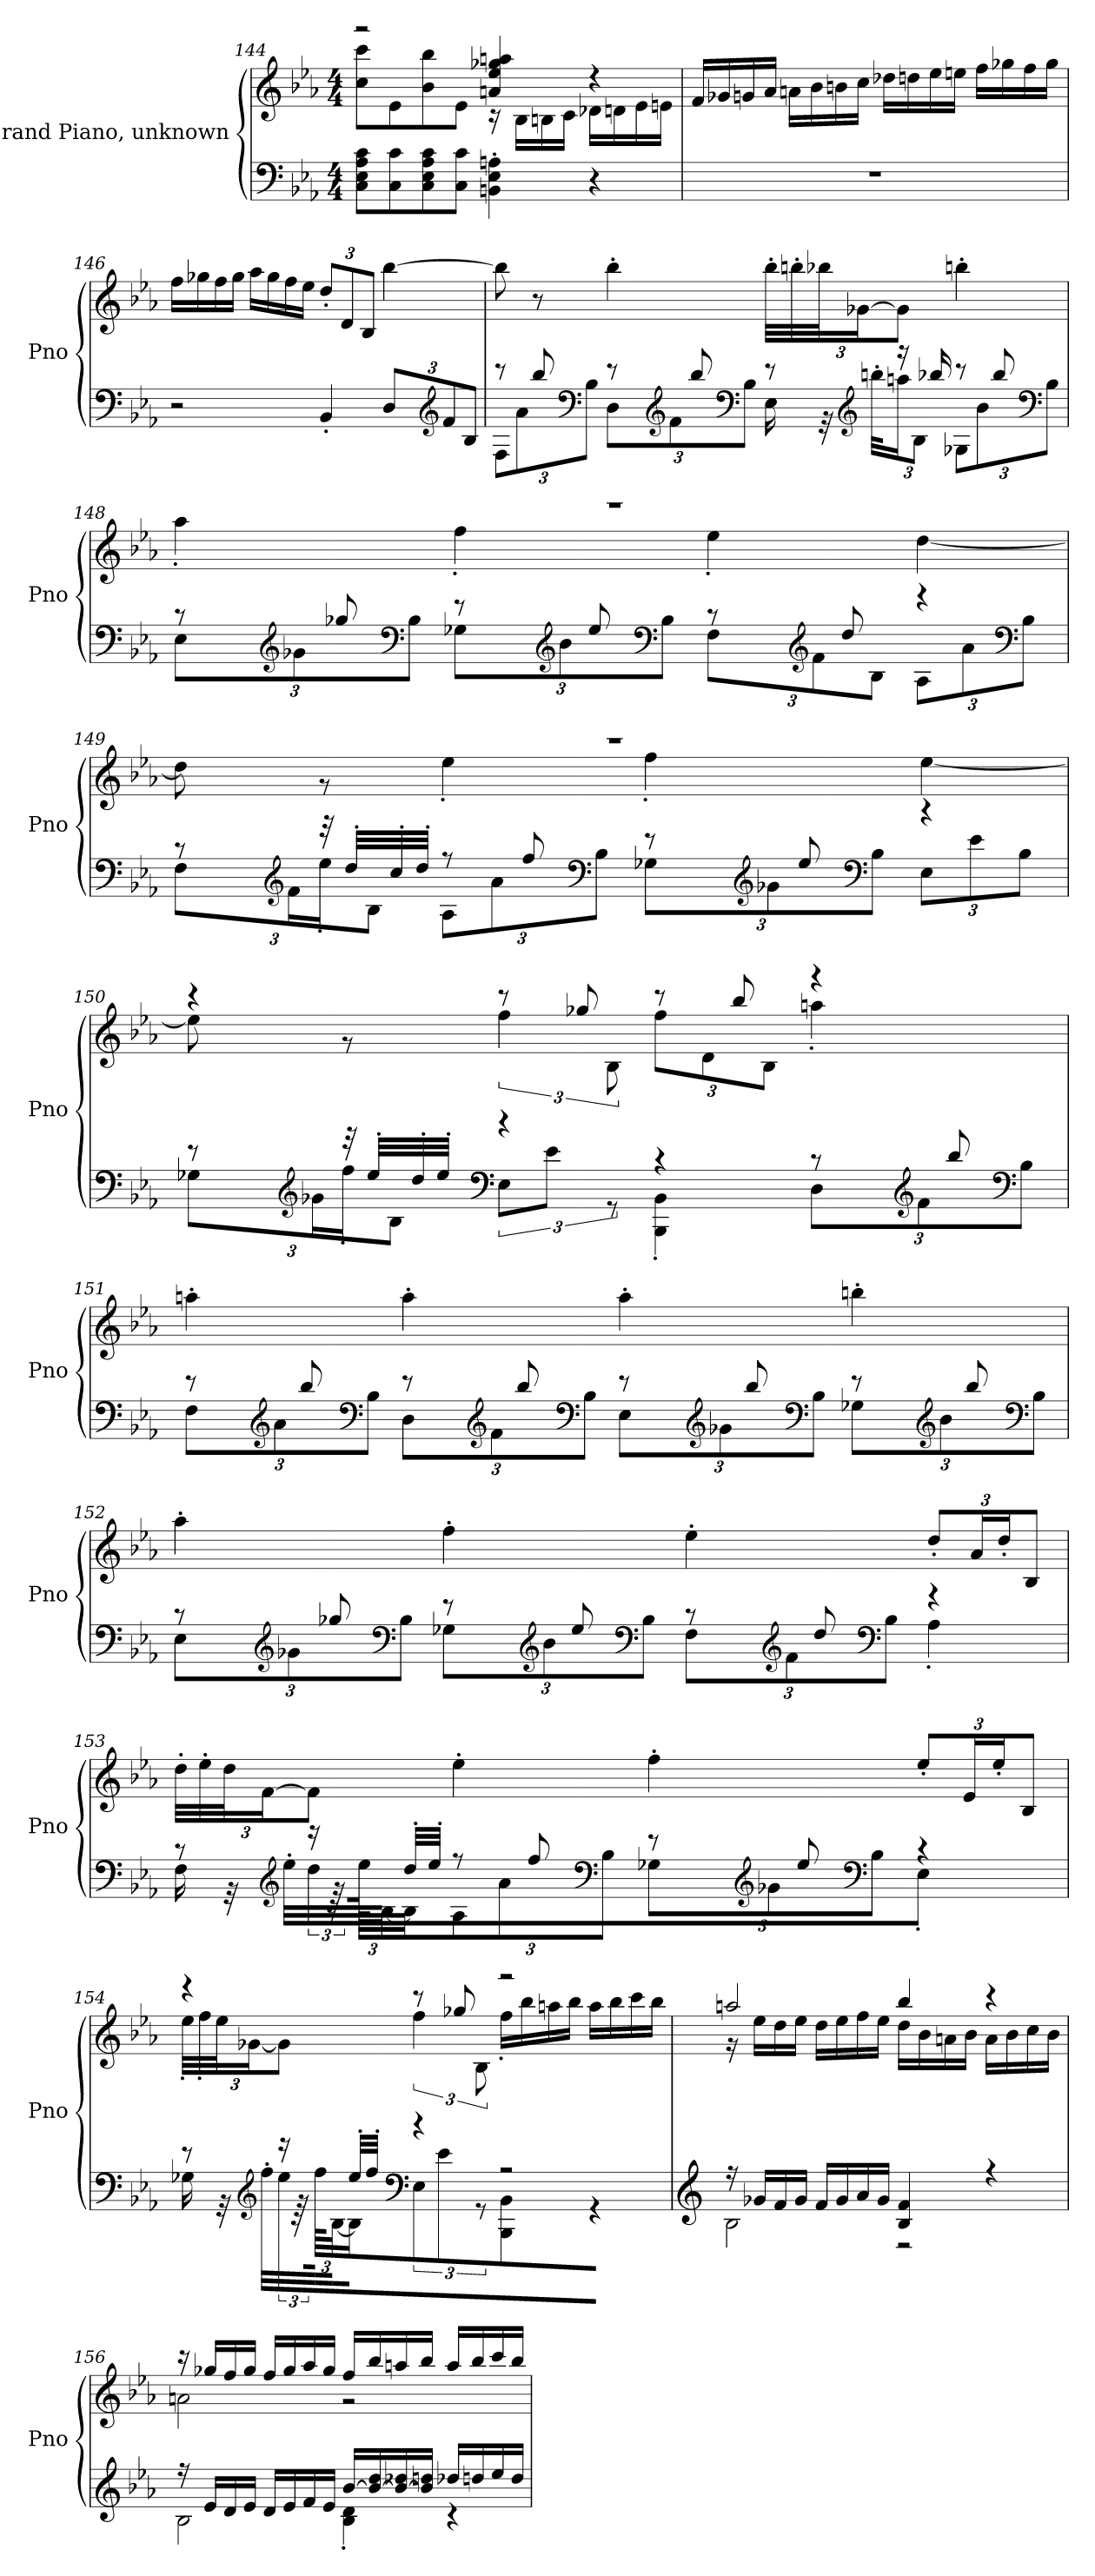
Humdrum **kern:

**kern	**kern
*part1	*part1
*staff2	*staff1
*I"Grand Piano, unknown	*
*I'Pno	*
*clefF4	*clefG2
*k[b-e-a-]	*k[b-e-a-]
*M4/4	*M4/4
=144	=144
*	*^
8C\ 8E-\ 8A-\ 8c\L	2r	8cc\ 8ccc\L
8C\ 8c\	.	8e-\
8C\ 8E-\ 8A-\ 8c\	.	8b-\ 8bb-\
8C\ 8c\J	.	8e-\J
4BBn\' 4E-\' 4An\'	4an/ 4ee-/ 4gg-X/ 4aan/	16r
.	.	16B-\LL
.	.	16Bn\
.	.	16c\JJ
4r	4r	16d-X\LL
.	.	16dn\
.	.	16e-\
.	.	16en\JJ
*	*v	*v
!!LO:LB:g=z
=145	=145
1r	16f/LL
.	16g-X/
.	16gn/
.	16a-/JJ
.	16an\LL
.	16b-\
.	16bn\
.	16cc\JJ
.	16dd-X\LL
.	16ddn\
.	16ee-\
.	16een\JJ
.	16ff\LL
.	16gg-X\
.	16ff\
.	16gg-\JJ
=146	=146
2r	16ff\LL
.	16gg-X\
.	16ff\
.	16gg-\JJ
.	16aa-\LL
.	16gg-\
.	16ff\
.	16ee-\JJ
*	*Xbrackettup
4BB-'/	12dd'/L
.	12d/
.	12B-/J
*Xbrackettup	*
12D/L	[4bb-\
*clefG2	*
12f/	.
12B-/J	.
!!LO:PB:g=z
=147	=147
*^	*
8r	12F\L	8bb-\]
.	12a-\	.
8bb-/	.	8r
*clefF4	*	*
.	12B-\J	.
8r	12D\L	4bb-'\
*clefG2	*	*
.	12f\	.
8bb-/	.	.
*clefF4	*	*
.	12B-\J	.
8r	16E-\	32bb-'\LLL
.	.	32bbn'\
.	32r	48bb-X\J
.	.	[24g-X\J
*clefG2	*	*
.	32bbn'\KLL	.
16r	24aan\J	8g-\J]
.	12B-\J	.
16bb-X/	.	.
8r	12G-X\L	4bbn'\
.	12b-\	.
8bb-/	.	.
*clefF4	*	*
.	12B-\J	.
!!LO:LB:g=z
=148	=148	=148
*	*	*^
8r	12E-\L	1r	4aa-'\
*clefG2	*	*	*
.	12g-X\	.	.
8gg-X/	.	.	.
*clefF4	*	*	*
.	12B-\J	.	.
8r	12G-X\L	.	4ff'\
*clefG2	*	*	*
.	12b-\	.	.
8ee-/	.	.	.
*clefF4	*	*	*
.	12B-\J	.	.
8r	12F\L	.	4ee-'\
*clefG2	*	*	*
.	12f\	.	.
8dd/	.	.	.
.	12B-\J	.	.
4r	12A-\L	.	[4dd\
.	12a-\	.	.
*clefF4	*	*	*
.	12B-\J	.	.
!!LO:LB:g=z	!!
=149	=149	=149	=149
8r	12F\L	1r	8dd\]
*clefG2	*	*	*
.	24f\L	.	.
32r	24ee-'\J	.	8r
32dd'/LLL	.	.	.
.	12B-\J	.	.
32cc'/	.	.	.
32dd'/JJJ	.	.	.
8r	12A-\L	.	4ee-'\
.	12a-\	.	.
8ff/	.	.	.
*clefF4	*	*	*
.	12B-\J	.	.
8r	12G-X\L	.	4ff'\
*clefG2	*	*	*
.	12g-X\	.	.
8ee-/	.	.	.
*clefF4	*	*	*
.	12B-\J	.	.
4r	12E-\L	.	[4ee-\
.	12e-\	.	.
.	12B-\J	.	.
!!LO:LB:g=z	!!
=150	=150	=150	=150
8r	12G-X\L	4r	8ee-\]
*clefG2	*	*	*
.	24g-X\L	.	.
32r	24ff'\J	.	8r
32ee-'/LLL	.	.	.
.	12B-\J	.	.
32dd'/	.	.	.
32ee-'/JJJ	.	.	.
*clefF4	*	*	*
*	*brackettup	*	*brackettup
4r	12E-\L	8r	6ff\
.	12e-\J	.	.
.	.	8gg-X/	.
.	12r	.	12B-\
*	*	*	*Xbrackettup
4r	4BBB-\' 4BB-\'	8r	12ff\L
.	.	.	12d\
.	.	8bb-/	.
.	.	.	12B-\J
*	*Xbrackettup	*	*
8r	12D\L	4r	4aan'\
*clefG2	*	*	*
.	12f\	.	.
8bb-/	.	.	.
*clefF4	*	*	*
.	12B-\J	.	.
*	*	*v	*v
!!LO:LB:g=z
=151	=151	=151
8r	12F\L	4aan'\
*clefG2	*	*
.	12a-\	.
8bb-/	.	.
*clefF4	*	*
.	12B-\J	.
8r	12D\L	4aa'\
*clefG2	*	*
.	12f\	.
8bb-/	.	.
*clefF4	*	*
.	12B-\J	.
8r	12E-\L	4aa'\
*clefG2	*	*
.	12g-X\	.
8bb-/	.	.
*clefF4	*	*
.	12B-\J	.
8r	12G-X\L	4bbn'\
*clefG2	*	*
.	12b-\	.
8bb-/	.	.
*clefF4	*	*
.	12B-\J	.
!!LO:LB:g=z
=152	=152	=152
8r	12E-\L	4aa-'\
*clefG2	*	*
.	12g-X\	.
8gg-X/	.	.
*clefF4	*	*
.	12B-\J	.
8r	12G-X\L	4ff'\
*clefG2	*	*
.	12b-\	.
8ee-/	.	.
*clefF4	*	*
.	12B-\J	.
8r	12F\L	4ee-'\
*clefG2	*	*
.	12f\	.
8dd/	.	.
*clefF4	*	*
.	12B-\J	.
4r	4A-'\	12dd'/L
.	.	24a-/L
.	.	24dd'/J
.	.	12B-/J
!!LO:PB:g=z
=153	=153	=153
8r	16F\	32dd'\LLL
.	.	32ee-'\
.	32r	48dd\J
.	.	[24f\J
*clefG2	*	*
.	32ee-'\LLL	.
*	*brackettup	*
16r	48dd\JJJ	8f\J]
.	96r	.
.	96ee-\KLLL	.
.	[48B-\J	.
32dd'/LLL	16B-\J]	.
32ee-'/JJJ	.	.
*	*Xbrackettup	*
8r	12A-\	4ee-'\
.	12a-\	.
8ff/	.	.
*clefF4	*	*
.	12B-\J	.
8r	12G-X\L	4ff'\
*clefG2	*	*
.	12g-X\	.
8ee-/	.	.
*clefF4	*	*
.	12B-\J	.
4r	4E-'\	12ee-'/L
.	.	24e-/L
.	.	24ee-'/J
.	.	12B-/J
!!LO:LB:g=z
=154	=154	=154
*	*	*^
8r	16G-X\	4r	32ee-'\LLL
.	.	.	32ff'\
.	32r	.	48ee-\J
.	.	.	[24g-X\J
*clefG2	*	*	*
.	32ff'\LLL	.	.
*	*brackettup	*	*
16r	48ee-\JJJ	.	8g-\J]
.	96r	.	.
.	96ff\KLLL	.	.
.	[48B-\J	.	.
32ee-'/LLL	16B-\J]	.	.
32ff'/JJJ	.	.	.
*clefF4	*	*	*
*	*	*	*brackettup
4r	12E-\	8r	6ff\
.	12e-\J	.	.
.	.	8gg-X/	.
.	12r	.	12B-\
2r	4BBB-\ 4BB-\	2r	16ff'\LL
.	.	.	16bb-\
.	.	.	16aan\
.	.	.	16bb-\JJ
.	4r	.	16aa\LL
.	.	.	16bb-\
.	.	.	16ccc\
.	.	.	16bb-\JJ
!!LO:LB:g=z	!!
=155	=155	=155	=155
*clefG2	*	*	*
16r	2B-\	2aan/	16r
16g-X/LL	.	.	16ee-\LL
16f/	.	.	16dd\
16g-/JJ	.	.	16ee-\JJ
16f/LL	.	.	16dd\LL
16g-/	.	.	16ee-\
16a-/	.	.	16ff\
16g-/JJ	.	.	16ee-\JJ
4B-/ 4f/	2r	4bb-/	16dd\LL
.	.	.	16b-\
.	.	.	16an\
.	.	.	16b-\JJ
4r	.	4r	16a\LL
.	.	.	16b-\
.	.	.	16cc\
.	.	.	16b-\JJ
=156	=156	=156	=156
16r	2B-\	16r	2an\
16e-/LL	.	16gg-X/LL	.
16d/	.	16ff/	.
16e-/JJ	.	16gg-/JJ	.
16d/LL	.	16ff/LL	.
16e-/	.	16gg-/	.
16f/	.	16aa-/	.
16e-/JJ	.	16gg-/JJ	.
[16b-/LL	4B-\' 4d\'	16ff/LL	2r
16b-/_ 16dd/	.	16bb-/	.
16b-/_ 16dd-X/	.	16aan/	.
16b-/] 16ddn/JJ	.	16bb-/JJ	.
16dd-X/LL	4r	16aa/LL	.
16ddn/	.	16bb-/	.
16ee-/	.	16ccc/	.
16dd/JJ	.	16bb-/JJ	.
*v	*v	*	*
*	*v	*v
=	=
*-	*-
